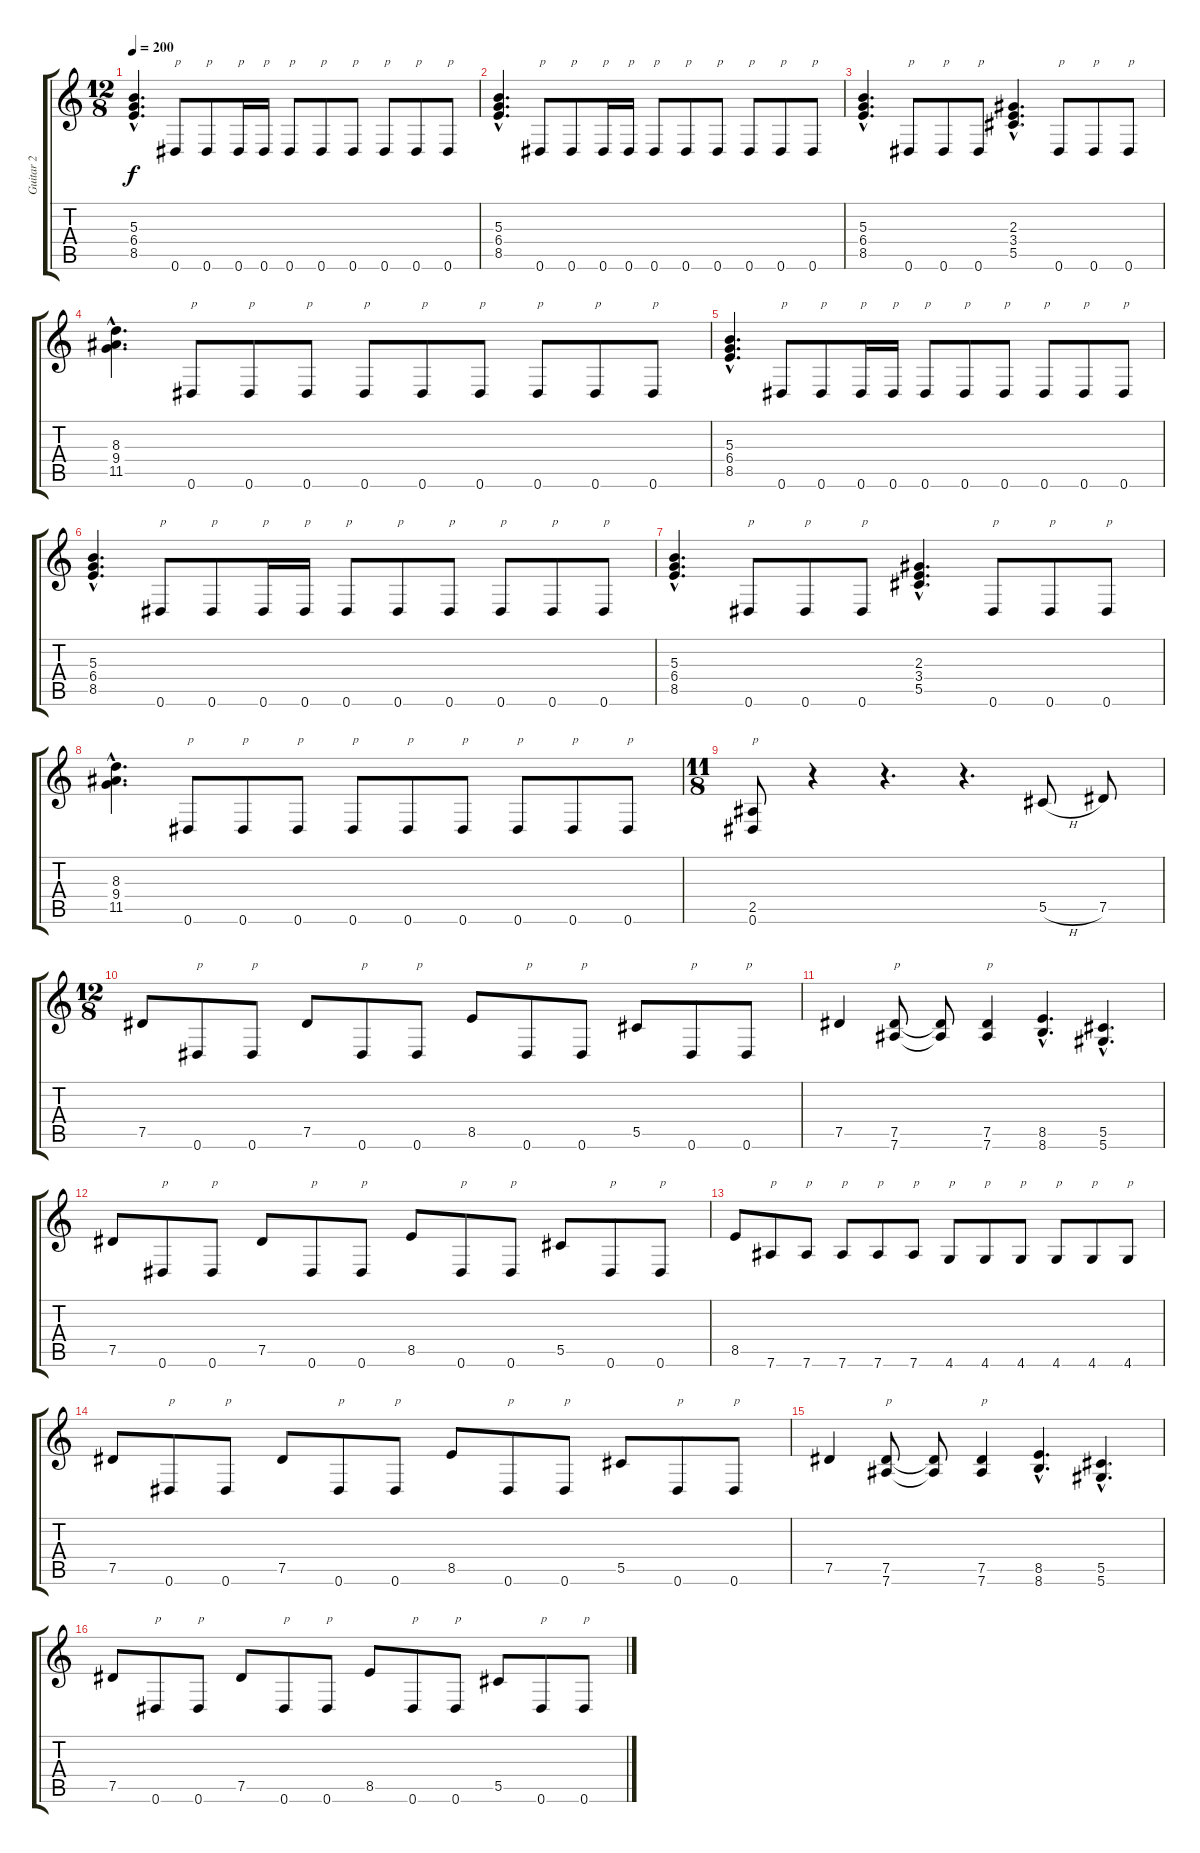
\track ("Guitar 2" "Guitar 2") {instrument distortionguitar}
\staff {score tabs}
\tuning (Eb4 Bb3 Gb3 Db3 Ab2 Eb2) {hide}
\ts (12 8)
\tempo 200
\clef g2
\ks c
(5.3{hac} 6.4{hac} 8.5{hac}).4{d dy f} 0.6.8{txt "p"} 0.6.8{txt "p"} 0.6.16{txt "p"} 0.6.16{txt "p"} 0.6.8{txt "p"} 0.6.8{txt "p"} 0.6.8{txt "p"} 0.6.8{txt "p"} 0.6.8{txt "p"} 0.6.8{txt "p"} |
(5.3{hac} 6.4{hac} 8.5{hac}).4{d} 0.6.8{txt "p"} 0.6.8{txt "p"} 0.6.16{txt "p"} 0.6.16{txt "p"} 0.6.8{txt "p"} 0.6.8{txt "p"} 0.6.8{txt "p"} 0.6.8{txt "p"} 0.6.8{txt "p"} 0.6.8{txt "p"} |
(5.3{hac} 6.4{hac} 8.5{hac}).4{d} 0.6.8{txt "p"} 0.6.8{txt "p"} 0.6.8{txt "p"} (2.3{hac} 3.4{hac} 5.5{hac}).4{d} 0.6.8{txt "p"} 0.6.8{txt "p"} 0.6.8{txt "p"} |
(8.3{hac} 9.4{hac} 11.5{hac}).4{d} 0.6.8{txt "p"} 0.6.8{txt "p"} 0.6.8{txt "p"} 0.6.8{txt "p"} 0.6.8{txt "p"} 0.6.8{txt "p"} 0.6.8{txt "p"} 0.6.8{txt "p"} 0.6.8{txt "p"} |
(5.3{hac} 6.4{hac} 8.5{hac}).4{d} 0.6.8{txt "p"} 0.6.8{txt "p"} 0.6.16{txt "p"} 0.6.16{txt "p"} 0.6.8{txt "p"} 0.6.8{txt "p"} 0.6.8{txt "p"} 0.6.8{txt "p"} 0.6.8{txt "p"} 0.6.8{txt "p"} |
(5.3{hac} 6.4{hac} 8.5{hac}).4{d} 0.6.8{txt "p"} 0.6.8{txt "p"} 0.6.16{txt "p"} 0.6.16{txt "p"} 0.6.8{txt "p"} 0.6.8{txt "p"} 0.6.8{txt "p"} 0.6.8{txt "p"} 0.6.8{txt "p"} 0.6.8{txt "p"} |
(5.3{hac} 6.4{hac} 8.5{hac}).4{d} 0.6.8{txt "p"} 0.6.8{txt "p"} 0.6.8{txt "p"} (2.3{hac} 3.4{hac} 5.5{hac}).4{d} 0.6.8{txt "p"} 0.6.8{txt "p"} 0.6.8{txt "p"} |
(8.3{hac} 9.4{hac} 11.5{hac}).4{d} 0.6.8{txt "p"} 0.6.8{txt "p"} 0.6.8{txt "p"} 0.6.8{txt "p"} 0.6.8{txt "p"} 0.6.8{txt "p"} 0.6.8{txt "p"} 0.6.8{txt "p"} 0.6.8{txt "p"} |
\ts (11 8)
(2.5 0.6).8{txt "p"} r.4 r.4{d} r.4{d} 5.5{h}.8 7.5.8 |
\ts (12 8)
7.5.8 0.6.8{txt "p"} 0.6.8{txt "p"} 7.5.8 0.6.8{txt "p"} 0.6.8{txt "p"} 8.5.8 0.6.8{txt "p"} 0.6.8{txt "p"} 5.5.8 0.6.8{txt "p"} 0.6.8{txt "p"} |
7.5.4 (7.5 7.6).8{txt "p"} (7.5{t} 7.6{t}).8 (7.5 7.6).4{txt "p"} (8.5{hac} 8.6{hac}).4{d} (5.5{hac} 5.6{hac}).4{d} |
7.5.8 0.6.8{txt "p"} 0.6.8{txt "p"} 7.5.8 0.6.8{txt "p"} 0.6.8{txt "p"} 8.5.8 0.6.8{txt "p"} 0.6.8{txt "p"} 5.5.8 0.6.8{txt "p"} 0.6.8{txt "p"} |
8.5.8 7.6.8{txt "p"} 7.6.8{txt "p"} 7.6.8{txt "p"} 7.6.8{txt "p"} 7.6.8{txt "p"} 4.6.8{txt "p"} 4.6.8{txt "p"} 4.6.8{txt "p"} 4.6.8{txt "p"} 4.6.8{txt "p"} 4.6.8{txt "p"} |
7.5.8 0.6.8{txt "p"} 0.6.8{txt "p"} 7.5.8 0.6.8{txt "p"} 0.6.8{txt "p"} 8.5.8 0.6.8{txt "p"} 0.6.8{txt "p"} 5.5.8 0.6.8{txt "p"} 0.6.8{txt "p"} |
7.5.4 (7.5 7.6).8{txt "p"} (7.5{t} 7.6{t}).8 (7.5 7.6).4{txt "p"} (8.5{hac} 8.6{hac}).4{d} (5.5{hac} 5.6{hac}).4{d} |
7.5.8 0.6.8{txt "p"} 0.6.8{txt "p"} 7.5.8 0.6.8{txt "p"} 0.6.8{txt "p"} 8.5.8 0.6.8{txt "p"} 0.6.8{txt "p"} 5.5.8 0.6.8{txt "p"} 0.6.8{txt "p"}
